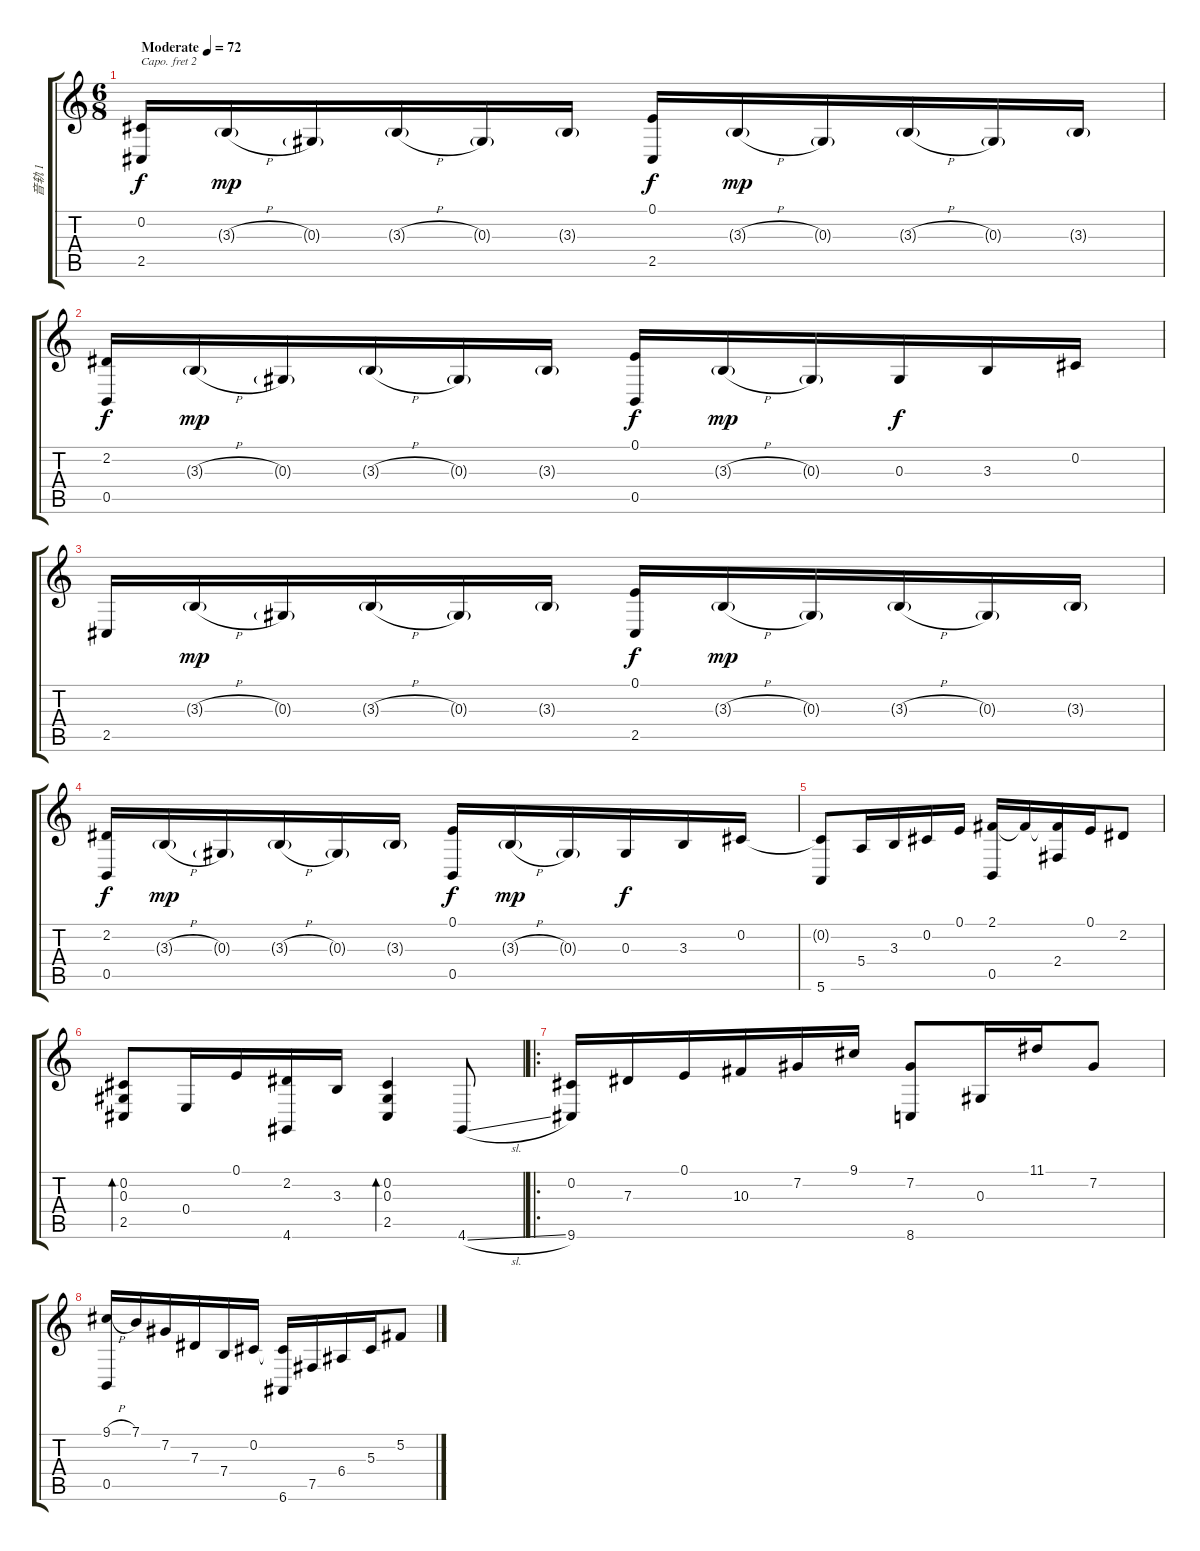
\track ("音轨 1" "音轨 1") {instrument brightacousticpiano bank 6}
\staff {score tabs}
\capo 2
\tuning (D4 B3 Gb3 D3 A2 D2) {hide}
\ts (6 8)
\tempo (72 "Moderate")
\clef g2
\ks c
(0.2 2.5).16{txt "" dy f instrument brightacousticpiano} 3.3{h g}.16{dy mp} 0.3{g}.16 3.3{h g}.16 0.3{g}.16 3.3{g}.16 (0.1 2.5).16{dy f} 3.3{h g}.16{dy mp} 0.3{g}.16 3.3{h g}.16 0.3{g}.16 3.3{g}.16 |
(2.2 0.5).16{dy f} 3.3{h g}.16{dy mp} 0.3{g}.16 3.3{h g}.16 0.3{g}.16 3.3{g}.16 (0.1 0.5).16{dy f} 3.3{h g}.16{dy mp} 0.3{g}.16 0.3.16{dy f} 3.3.16 0.2.16 |
2.5.16 3.3{h g}.16{dy mp} 0.3{g}.16 3.3{h g}.16 0.3{g}.16 3.3{g}.16 (0.1 2.5).16{dy f} 3.3{h g}.16{dy mp} 0.3{g}.16 3.3{h g}.16 0.3{g}.16 3.3{g}.16 |
(2.2 0.5).16{dy f} 3.3{h g}.16{dy mp} 0.3{g}.16 3.3{h g}.16 0.3{g}.16 3.3{g}.16 (0.1 0.5).16{dy f} 3.3{h g}.16{dy mp} 0.3{g}.16 0.3.16{dy f} 3.3.16 0.2.16 |
(0.2{t} 5.6).8 5.4.16 3.3.16 0.2.16 0.1.16 (2.1 0.5).16 2.1{t}.16 (2.1{t} 2.4).16 0.1.16 2.2.8 |
(0.2 0.3 2.5).8{bd 240} 0.4.16 0.1.16 (2.2 4.6).16 3.3.16 (0.2 0.3 2.5).4{bd 240} 4.6{sl}.8 |
\ro
(0.2 9.6).16 7.3.16 0.1.16 10.3.16 7.2.16 9.1.16 (7.2 8.6).8 0.3.16 11.1.16 7.2.8 |
(9.1{h} 0.5).16 7.1.16 7.2.16 7.3.16 7.4.16 0.2.16 (0.2{t} 6.6).16 7.5.16 6.4.16 5.3.16 5.2.8
